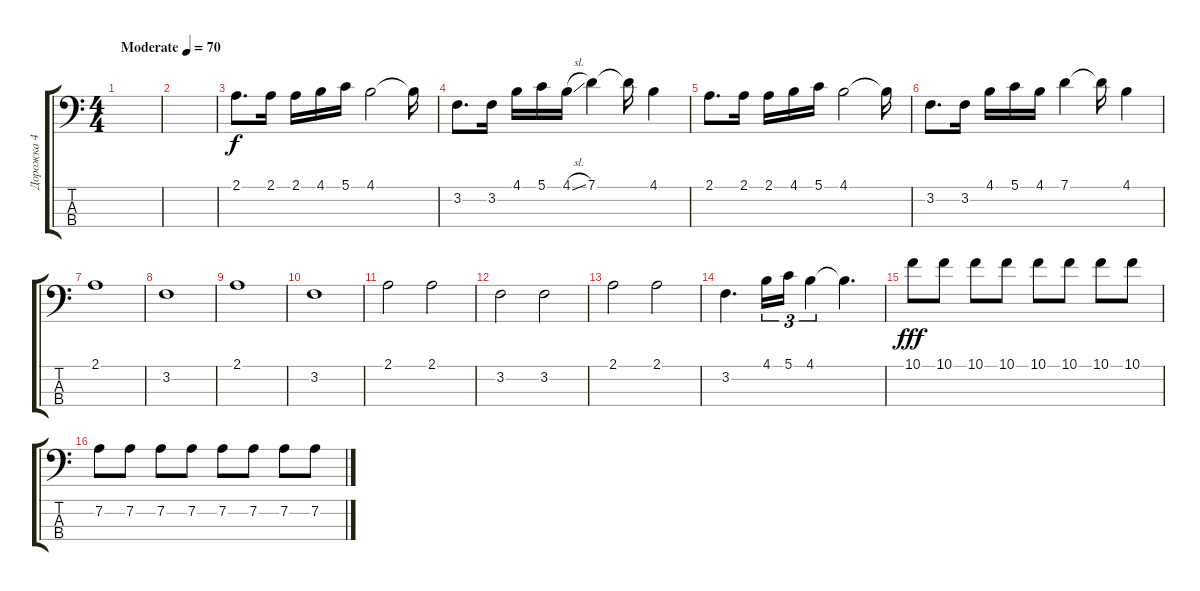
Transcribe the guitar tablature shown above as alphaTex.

\track ("Дорожка 4" "Дорожка 4") {instrument electricbassfinger}
\staff {score tabs}
\tuning (G2 D2 A1 E1) {hide}
\ts (4 4)
\tempo (70 "Moderate")
\clef f4
\ks c
|
|
2.1.8{d} 2.1.16 2.1.16 4.1.16 5.1.16 4.1.2 4.1{t}.16 |
3.2.8{d} 3.2.16 4.1.16 5.1.16 4.1{sl}.16 7.1.4 7.1{t}.16 4.1.4 |
2.1.8{d} 2.1.16 2.1.16 4.1.16 5.1.16 4.1.2 4.1{t}.16 |
3.2.8{d} 3.2.16 4.1.16 5.1.16 4.1.16 7.1.4 7.1{t}.16 4.1.4 |
2.1.1 |
3.2.1 |
2.1.1 |
3.2.1 |
2.1.2 2.1.2 |
3.2.2 3.2.2 |
2.1.2 2.1.2 |
3.2.4{d} 4.1.16{tu (3 2)} 5.1.16{tu (3 2)} 4.1.4{tu (3 2)} 4.1{t}.4{d dy f} |
10.1.8{dy fff} 10.1.8 10.1.8 10.1.8 10.1.8 10.1.8 10.1.8 10.1.8 |
7.2.8 7.2.8 7.2.8 7.2.8 7.2.8 7.2.8 7.2.8 7.2.8
